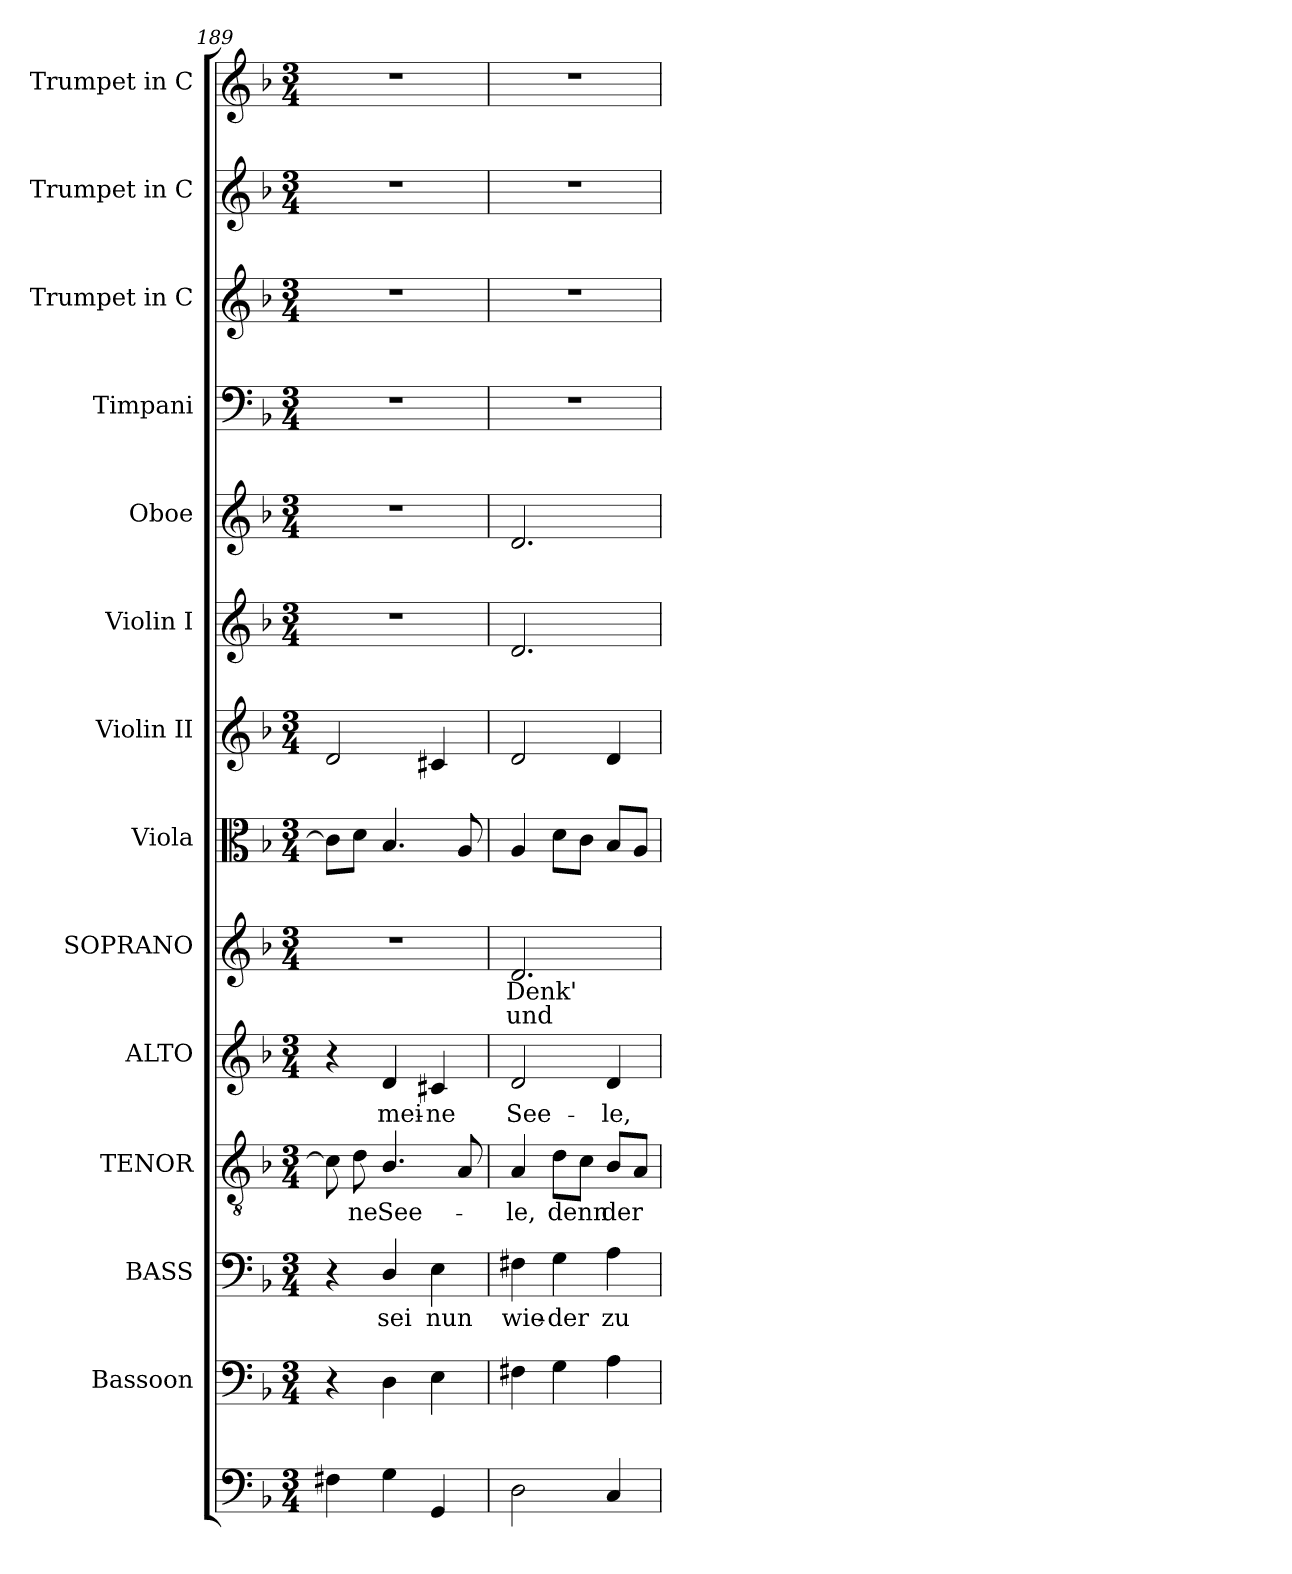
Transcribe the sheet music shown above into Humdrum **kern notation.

**kern	**kern	**kern	**text	**kern	**text	**kern	**text	**kern	**text	**text	**kern	**kern	**kern	**kern	**kern	**kern	**kern	**kern
*part14	*part13	*part12	*part12	*part11	*part11	*part10	*part10	*part9	*part9	*part9	*part8	*part7	*part6	*part5	*part4	*part3	*part2	*part1
*staff14	*staff13	*staff12	*staff12	*staff11	*staff11	*staff10	*staff10	*staff9	*staff9	*staff9	*staff8	*staff7	*staff6	*staff5	*staff4	*staff3	*staff2	*staff1
*	*I"Bassoon	*I"BASS	*	*I"TENOR	*	*I"ALTO	*	*I"SOPRANO	*	*	*I"Viola	*I"Violin II	*I"Violin I	*I"Oboe	*I"Timpani	*I"Trumpet in C	*I"Trumpet in C	*I"Trumpet in C
*	*	*	*	*	*	*I'Alto	*	*I'Soprano	*	*	*I'Viola	*I'Violin II	*I'Violin I	*I'Oboe	*I'Timp.	*	*	*
*clefF4	*clefF4	*clefF4	*	*clefGv2	*	*clefG2	*	*clefG2	*	*	*clefC3	*clefG2	*clefG2	*clefG2	*clefF4	*clefG2	*clefG2	*clefG2
*	*	*	*	*ITrd7c12	*	*	*	*	*	*	*	*	*	*	*	*	*	*
*k[b-]	*k[b-]	*k[b-]	*	*k[b-]	*	*k[b-]	*	*k[b-]	*	*	*k[b-]	*k[b-]	*k[b-]	*k[b-]	*k[b-]	*k[b-]	*k[b-]	*k[b-]
*F:	*F:	*F:	*	*F:	*	*F:	*	*F:	*	*	*F:	*F:	*F:	*F:	*F:	*F:	*F:	*F:
*M3/4	*M3/4	*M3/4	*	*M3/4	*	*M3/4	*	*M3/4	*	*	*M3/4	*M3/4	*M3/4	*M3/4	*M3/4	*M3/4	*M3/4	*M3/4
=189	=189	=189	=189	=189	=189	=189	=189	=189	=189	=189	=189	=189	=189	=189	=189	=189	=189	=189
!	!	!	!	!	!	!	!	!LO:N:vis=1	!	!	!	!	!LO:N:vis=1	!LO:N:vis=1	!LO:N:vis=1	!LO:N:vis=1	!LO:N:vis=1	!LO:N:vis=1
4F#Xi\	4r	4r	.	8Ci\]	.	4r	.	2.r	.	.	8ci\L]	2di/	2.r	2.r	2.r	2.r	2.r	2.r
!	!	!	!	!	!LO:LY:b:color=#000000	!	!	!	!	!	!	!	!	!	!	!	!	!
.	.	.	.	8Di\	-ne	.	.	.	.	.	8di\J	.	.	.	.	.	.	.
!	!	!	!LO:LY:b:color=#000000	!	!	!	!	!	!	!	!	!	!	!	!	!	!	!
!	!	!	!	!	!LO:LY:b:color=#000000	!	!	!	!	!	!	!	!	!	!	!	!	!
!	!	!	!	!	!	!	!LO:LY:b:color=#000000	!	!	!	!	!	!	!	!	!	!	!
4Gi\	4Di\	4Di/	sei	4.BB-i/	See-	4di/	mei-	.	.	.	4.B-i/	.	.	.	.	.	.	.
!	!	!	!LO:LY:b:color=#000000	!	!	!	!	!	!	!	!	!	!	!	!	!	!	!
!	!	!	!	!	!	!	!LO:LY:b:color=#000000	!	!	!	!	!	!	!	!	!	!	!
4GGi/	4Ei\	4Ei\	nun	.	.	4c#Xi/	-ne	.	.	.	.	4c#Xi/	.	.	.	.	.	.
.	.	.	.	8AAi/	.	.	.	.	.	.	8Ai/	.	.	.	.	.	.	.
!!LO:PB:g=z
=190	=190	=190	=190	=190	=190	=190	=190	=190	=190	=190	=190	=190	=190	=190	=190	=190	=190	=190
!	!	!	!LO:LY:b:color=#000000	!	!	!	!	!	!	!	!	!	!	!	!	!	!	!
!	!	!	!	!	!LO:LY:b:color=#000000	!	!	!	!	!	!	!	!	!	!	!	!	!
!	!	!	!	!	!	!	!LO:LY:b:color=#000000	!	!	!	!	!	!	!	!	!	!	!
!	!	!	!	!	!	!	!	!	!LO:LY:b:color=#000000	!LO:LY:b:color=#000000	!	!	!	!	!LO:N:vis=1	!LO:N:vis=1	!LO:N:vis=1	!LO:N:vis=1
2Di\	4F#Xi\	4F#Xi\	wie-	4AAi/	-le,	2di/	See-	2.di/	Denk'	und	4Ai/	2di/	2.di/	2.di/	2.r	2.r	2.r	2.r
!	!	!	!LO:LY:b:color=#000000	!	!	!	!	!	!	!	!	!	!	!	!	!	!	!
!	!	!	!	!	!LO:LY:b:color=#000000	!	!	!	!	!	!	!	!	!	!	!	!	!
.	4Gi\	4Gi\	-der	8Di\L	denn	.	.	.	.	.	8di\L	.	.	.	.	.	.	.
.	.	.	.	8Ci\J	.	.	.	.	.	.	8ci\J	.	.	.	.	.	.	.
!	!	!	!LO:LY:b:color=#000000	!	!	!	!	!	!	!	!	!	!	!	!	!	!	!
!	!	!	!	!	!LO:LY:b:color=#000000	!	!	!	!	!	!	!	!	!	!	!	!	!
!	!	!	!	!	!	!	!LO:LY:b:color=#000000	!	!	!	!	!	!	!	!	!	!	!
4Ci/	4Ai\	4Ai\	zu-	8BB-i/L	der	4di/	-le,	.	.	.	8B-i/L	4di/	.	.	.	.	.	.
.	.	.	.	8AAi/J	.	.	.	.	.	.	8Ai/J	.	.	.	.	.	.	.
=	=	=	=	=	=	=	=	=	=	=	=	=	=	=	=	=	=	=
*-	*-	*-	*-	*-	*-	*-	*-	*-	*-	*-	*-	*-	*-	*-	*-	*-	*-	*-
